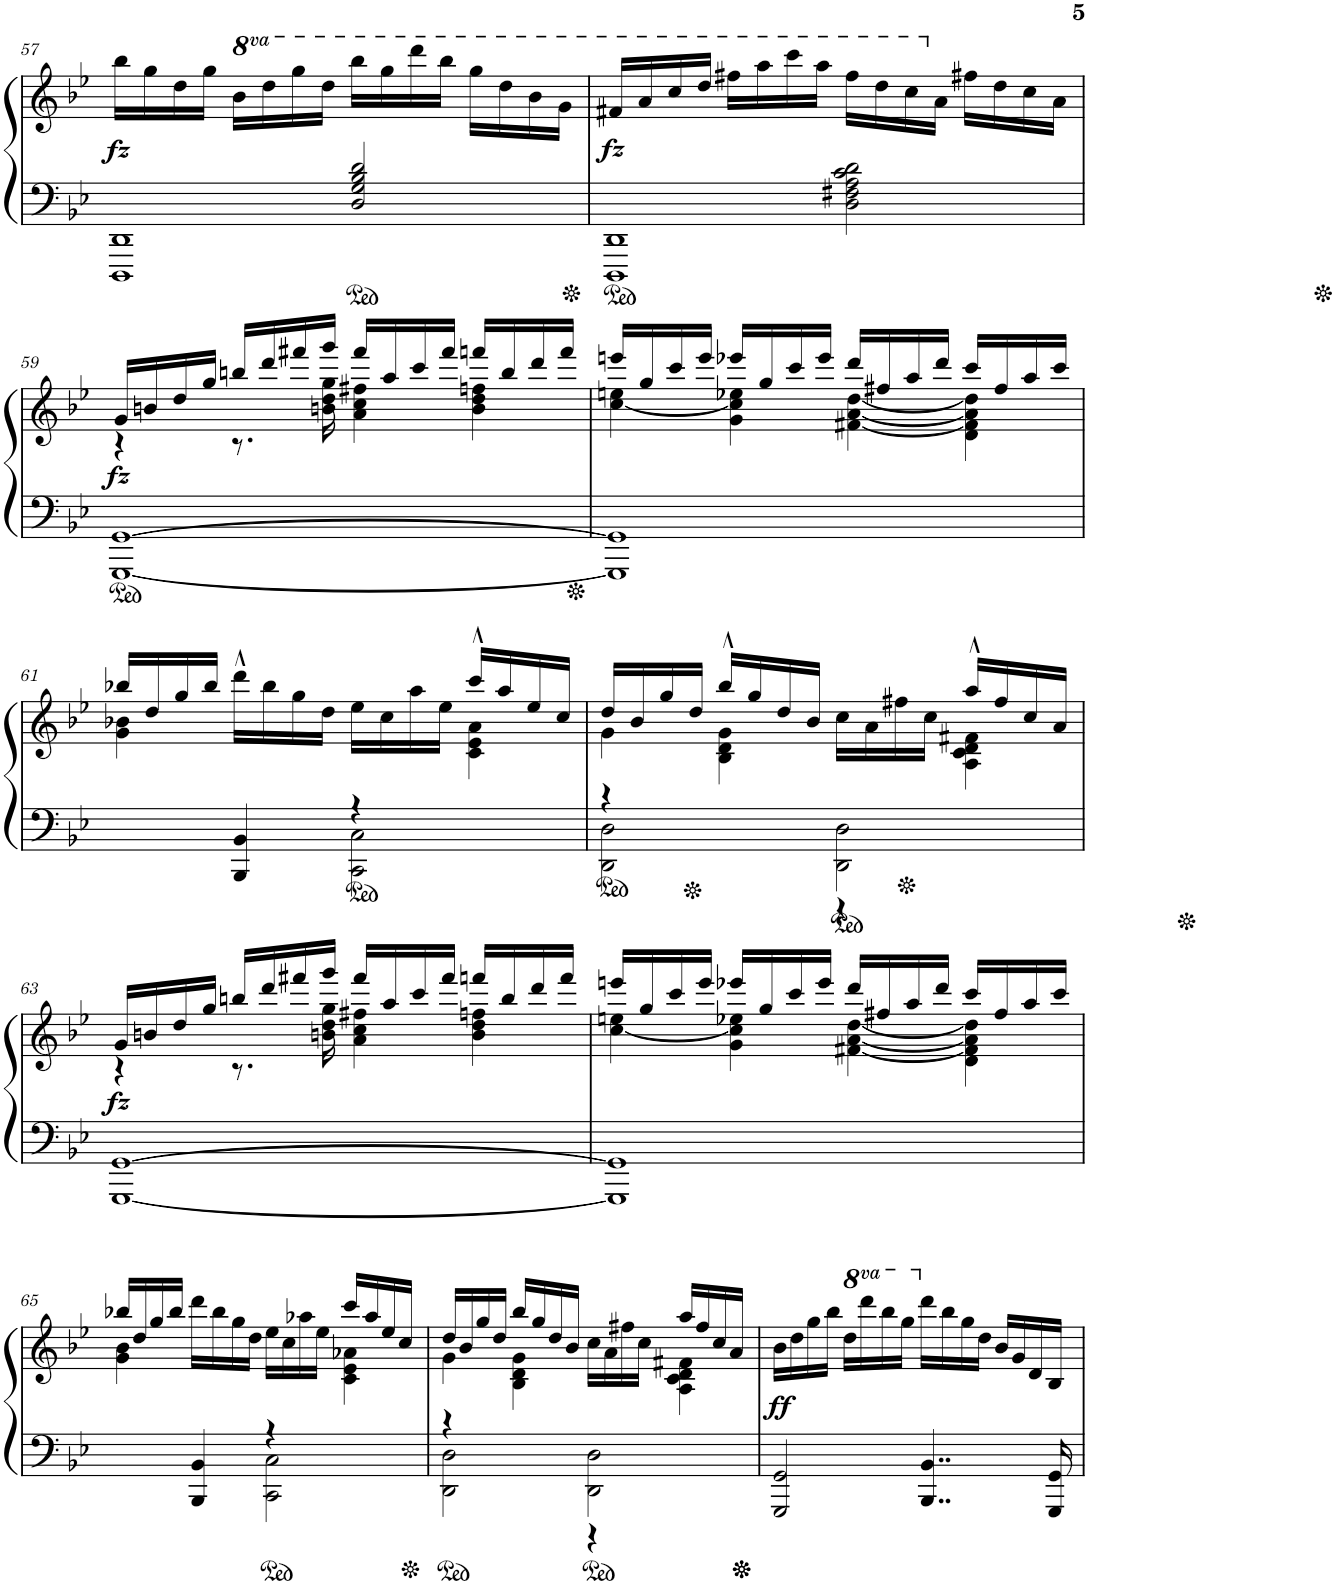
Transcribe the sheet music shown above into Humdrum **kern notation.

**kern	**kern	**dynam
*part1	*part1	*part1
*staff2	*staff1	*staff1/2
*I"Piano	*	*
*I'Pno	*	*
!!LO:PB:g=z
*clefF4	*clefG2	*
*k[b-e-]	*k[b-e-]	*
*M4/4	*M4/4	*
*met(c)	*met(c)	*
=57	=57	=57
*^	*	*
!	!	!	!LO:DY:b
2ryy	1DDD 1DD	16bb-\LL	fz
.	.	16gg\	.
.	.	16dd\	.
.	.	16gg\JJ	.
*	*	*8va	*
.	.	16bb-\LL	.
.	.	16ddd\	.
.	.	16ggg\	.
.	.	16ddd\JJ	.
2D/ 2G/ 2B-/ 2d/	.	16bbb-\LL	.
.	.	16ggg\	.
.	.	16dddd\	.
.	.	16bbb-\JJ	.
.	.	16ggg\LL	.
.	.	16ddd\	.
.	.	16bb-\	.
.	.	16gg\JJ	.
=58	=58	=58	=58
!	!	!	!LO:DY:b
1DDD 1DD	2ryy	16ff#X/LL	fz
.	.	16aa/	.
.	.	16ccc/	.
.	.	16ddd/JJ	.
.	.	16fff#X\LL	.
.	.	16aaa\	.
.	.	16cccc\	.
.	.	16aaa\JJ	.
.	2D\ 2F#X\ 2A\ 2c\ 2d\	16fff#\LL	.
.	.	16ddd\	.
.	.	16ccc\	.
*	*	*X8va	*
.	.	16a\JJ	.
.	.	16ff#X\LL	.
.	.	16dd\	.
.	.	16cc\	.
.	.	16a\JJ	.
*v	*v	*	*
!!LO:LB:g=z
=59	=59	=59
*	*^	*
!	!	!	!LO:DY:b
[1GGG [1GG	16g/LL	4r	fz
.	16bn/	.	.
.	16dd/	.	.
.	16gg/JJ	.	.
.	16bbn/LL	8.r	.
.	16ddd/	.	.
.	16fff#X/	.	.
.	16ggg/JJ	16bn\ 16dd\ 16gg\	.
.	16fff#/LL	4a\ 4cc\ 4ff#X\	.
.	16aa/	.	.
.	16ccc/	.	.
.	16fff#/JJ	.	.
.	16fffn/LL	4b\ 4dd\ 4ffn\	.
.	16bb/	.	.
.	16ddd/	.	.
.	16fff/JJ	.	.
=60	=60	=60	=60
1GGG] 1GG]	16eeen/LL	[4cc\ 4een\	.
.	16gg/	.	.
.	16ccc/	.	.
.	16eee/JJ	.	.
.	16eee-X/LL	4g\ 4cc\] 4ee-X\	.
.	16gg/	.	.
.	16ccc/	.	.
.	16eee-/JJ	.	.
.	16ddd/LL	[4f#X\ [4a\ [4dd\	.
.	16ff#X/	.	.
.	16aa/	.	.
.	16ddd/JJ	.	.
.	16ccc/LL	4d\ 4f#\] 4a\] 4dd\]	.
.	16ff#/	.	.
.	16aa/	.	.
.	16ccc/JJ	.	.
!!LO:LB:g=z	!!
=61	=61	=61	=61
*^	*	*	*
4ryy	2ryy	16bb-X/LL	4g\ 4b-X\	.
.	.	16dd/	.	.
.	.	16gg/	.	.
.	.	16bb-/JJ	.	.
4BBB-/ 4BB-/	.	16ddd^^\LL	2ryy	.
.	.	16bb-\	.	.
.	.	16gg\	.	.
.	.	16dd\JJ	.	.
4r	2CC\ 2C\	16ee-\LL	.	.
.	.	16cc\	.	.
.	.	16aa\	.	.
.	.	16ee-\JJ	.	.
4ryy	.	16ccc^^/LL	4c\ 4e-\ 4a\	.
.	.	16aa/	.	.
.	.	16ee-/	.	.
.	.	16cc/JJ	.	.
=62	=62	=62	=62	=62
4r	2DD\ 2D\	16dd/LL	4g\	.
.	.	16b-/	.	.
.	.	16gg/	.	.
.	.	16dd/JJ	.	.
4ryy	.	16bb-^^/LL	4B-\ 4d\ 4g\	.
.	.	16gg/	.	.
.	.	16dd/	.	.
.	.	16b-/JJ	.	.
2DD\ 2D\	4r	16cc\LL	4ryy	.
.	.	16a\	.	.
.	.	16ff#X\	.	.
.	.	16cc\JJ	.	.
.	4ryy	16aa^^/LL	4A\ 4c\ 4d\ 4f#X\	.
.	.	16ff#/	.	.
.	.	16cc/	.	.
.	.	16a/JJ	.	.
*v	*v	*	*	*
!!LO:LB:g=z	!!
=63	=63	=63	=63
!	!	!	!LO:DY:b
[1GGG [1GG	16g/LL	4r	fz
.	16bn/	.	.
.	16dd/	.	.
.	16gg/JJ	.	.
.	16bbn/LL	8.r	.
.	16ddd/	.	.
.	16fff#X/	.	.
.	16ggg/JJ	16bn\ 16dd\ 16gg\	.
.	16fff#/LL	4a\ 4cc\ 4ff#X\	.
.	16aa/	.	.
.	16ccc/	.	.
.	16fff#/JJ	.	.
.	16fffn/LL	4b\ 4dd\ 4ffn\	.
.	16bb/	.	.
.	16ddd/	.	.
.	16fff/JJ	.	.
=64	=64	=64	=64
1GGG] 1GG]	16eeen/LL	[4cc\ 4een\	.
.	16gg/	.	.
.	16ccc/	.	.
.	16eee/JJ	.	.
.	16eee-X/LL	4g\ 4cc\] 4ee-X\	.
.	16gg/	.	.
.	16ccc/	.	.
.	16eee-/JJ	.	.
.	16ddd/LL	[4f#X\ [4a\ [4dd\	.
.	16ff#X/	.	.
.	16aa/	.	.
.	16ddd/JJ	.	.
.	16ccc/LL	4d\ 4f#\] 4a\] 4dd\]	.
.	16ff#/	.	.
.	16aa/	.	.
.	16ccc/JJ	.	.
!!LO:LB:g=z	!!
=65	=65	=65	=65
*^	*	*	*
4ryy	2ryy	16bb-X/LL	4g\ 4b-\	.
.	.	16dd/	.	.
.	.	16gg/	.	.
.	.	16bb-/JJ	.	.
4BBB-/ 4BB-/	.	16ddd\LL	2ryy	.
.	.	16bb-\	.	.
.	.	16gg\	.	.
.	.	16dd\JJ	.	.
4r	2CC\ 2C\	16ee-\LL	.	.
.	.	16cc\	.	.
.	.	16aa-X\	.	.
.	.	16ee-\JJ	.	.
4ryy	.	16ccc/LL	4c\ 4e-\ 4a-X\	.
.	.	16aa-/	.	.
.	.	16ee-/	.	.
.	.	16cc/JJ	.	.
=66	=66	=66	=66	=66
4r	2DD\ 2D\	16dd/LL	4g\	.
.	.	16b-/	.	.
.	.	16gg/	.	.
.	.	16dd/JJ	.	.
4ryy	.	16bb-/LL	4B-\ 4d\ 4g\	.
.	.	16gg/	.	.
.	.	16dd/	.	.
.	.	16b-/JJ	.	.
2DD\ 2D\	4r	16cc\LL	4ryy	.
.	.	16a\	.	.
.	.	16ff#X\	.	.
.	.	16cc\JJ	.	.
.	4ryy	16aa/LL	4A\ 4c\ 4d\ 4f#X\	.
.	.	16ff#/	.	.
.	.	16cc/	.	.
.	.	16a/JJ	.	.
*v	*v	*	*	*
*	*v	*v	*
=67	=67	=67
!	!	!LO:DY:b
2GGG/ 2GG/	16b-\LL	ff
.	16dd\	.
.	16gg\	.
.	16bb-\JJ	.
*	*8va	*
.	16ddd\LL	.
.	16dddd\	.
.	16bbb-\	.
.	16ggg\JJ	.
*	*X8va	*
4..BBB-/ 4..BB-/	16ddd\LL	.
.	16bb-\	.
.	16gg\	.
.	16dd\JJ	.
.	16b-/LL	.
.	16g/	.
.	16d/	.
16GGG/ 16GG/	16B-/JJ	.
=	=	=
*-	*-	*-
